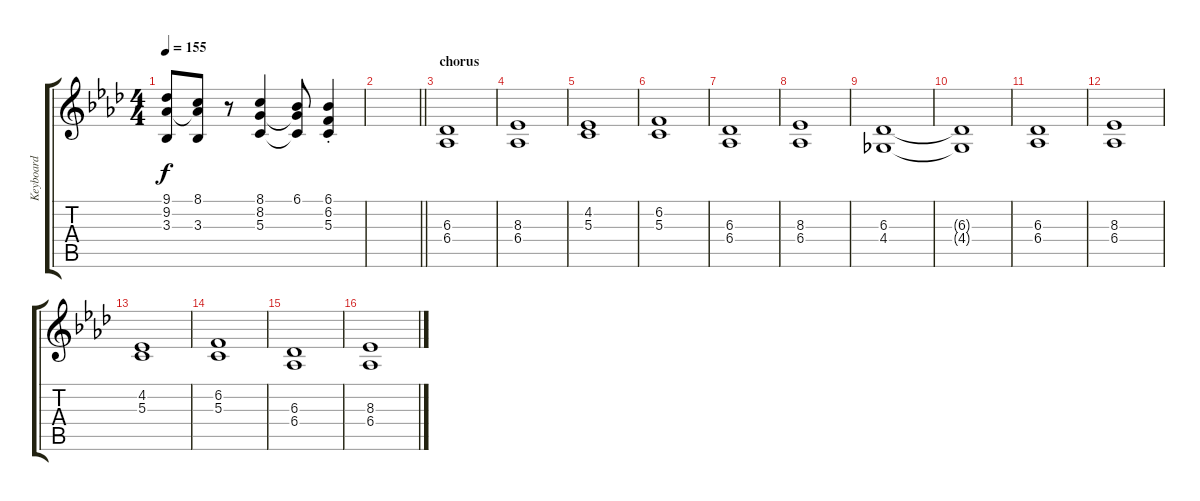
\track ("Keyboard" "Keyboard") {instrument lead2sawtooth}
\staff {score tabs}
\tuning (E4 B3 G3 D3 A2 E2) {hide}
\ts (4 4)
\tempo 155
\clef g2
\ks fminor
(9.1 9.2 3.3).8{dy f} (8.1 9.2{t} 3.3).8 r.8 (8.1 8.2 5.3).4 (6.1 8.2{t} 5.3{t}).8 (6.1{st} 6.2{st} 5.3{st}).4 |
\barLineRight lightlight
|
\section ("" "chorus")
(6.3 6.4).1 |
(8.3 6.4).1 |
(4.2 5.3).1 |
(6.2 5.3).1 |
(6.3 6.4).1 |
(8.3 6.4).1 |
(6.3 4.4).1 |
(6.3{t} 4.4{t}).1 |
(6.3 6.4).1 |
(8.3 6.4).1 |
(4.2 5.3).1 |
(6.2 5.3).1 |
(6.3 6.4).1 |
(8.3 6.4).1
